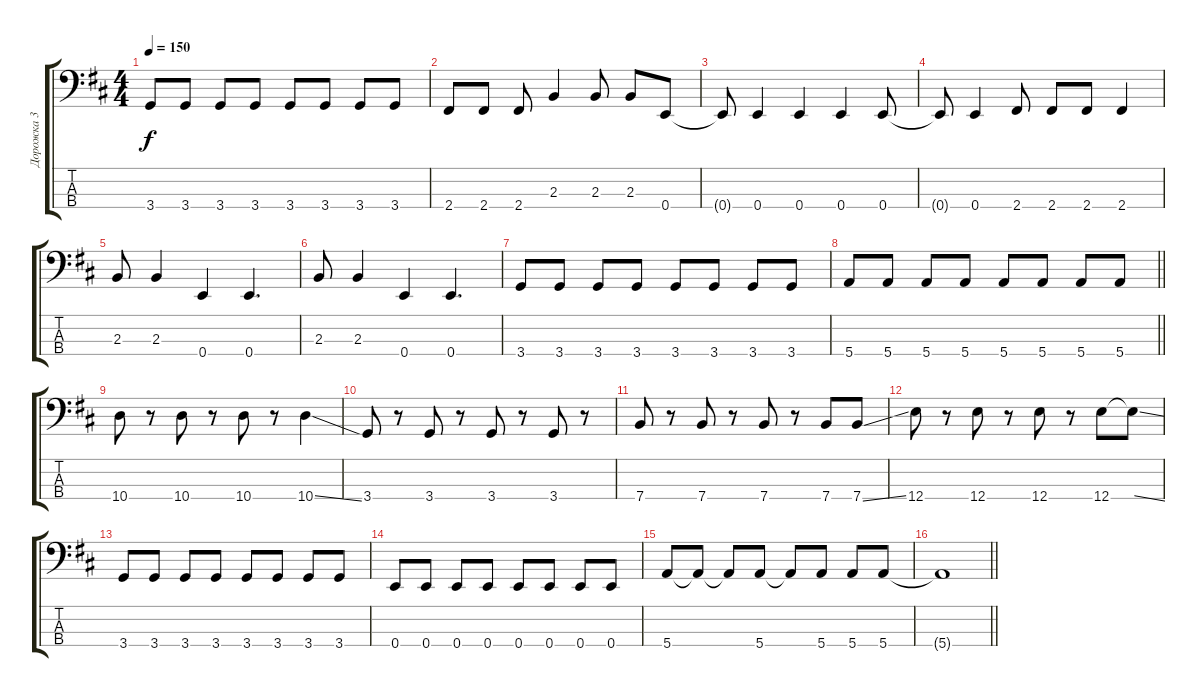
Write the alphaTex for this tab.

\track ("Дорожка 3" "Дорожка 3") {instrument electricbassfinger}
\staff {score tabs}
\tuning (G2 D2 A1 E1) {hide}
\ts (4 4)
\tempo 150
\clef f4
\ks bminor
3.4.8{dy f} 3.4.8 3.4.8 3.4.8 3.4.8 3.4.8 3.4.8 3.4.8 |
2.4.8 2.4.8 2.4.8 2.3.4 2.3.8 2.3.8 0.4.8 |
0.4{t}.8 0.4.4 0.4.4 0.4.4 0.4.8 |
0.4{t}.8 0.4.4 2.4.8 2.4.8 2.4.8 2.4.4 |
2.3.8 2.3.4 0.4.4 0.4.4{d} |
2.3.8 2.3.4 0.4.4 0.4.4{d} |
3.4.8 3.4.8 3.4.8 3.4.8 3.4.8 3.4.8 3.4.8 3.4.8 |
\barLineRight lightlight
5.4.8 5.4.8 5.4.8 5.4.8 5.4.8 5.4.8 5.4.8 5.4.8 |
10.4.8 r.8 10.4.8 r.8 10.4.8 r.8 10.4{ss}.4 |
3.4.8 r.8 3.4.8 r.8 3.4.8 r.8 3.4.8 r.8 |
7.4.8 r.8 7.4.8 r.8 7.4.8 r.8 7.4.8 7.4{ss}.8 |
12.4.8 r.8 12.4.8 r.8 12.4.8 r.8 12.4.8 12.4{ss t}.8 |
3.4.8 3.4.8 3.4.8 3.4.8 3.4.8 3.4.8 3.4.8 3.4.8 |
0.4.8 0.4.8 0.4.8 0.4.8 0.4.8 0.4.8 0.4.8 0.4.8 |
5.4.8 5.4{t}.8 5.4{t}.8 5.4.8 5.4{t}.8 5.4.8 5.4.8 5.4.8 |
\barLineRight lightlight
5.4{t}.1
